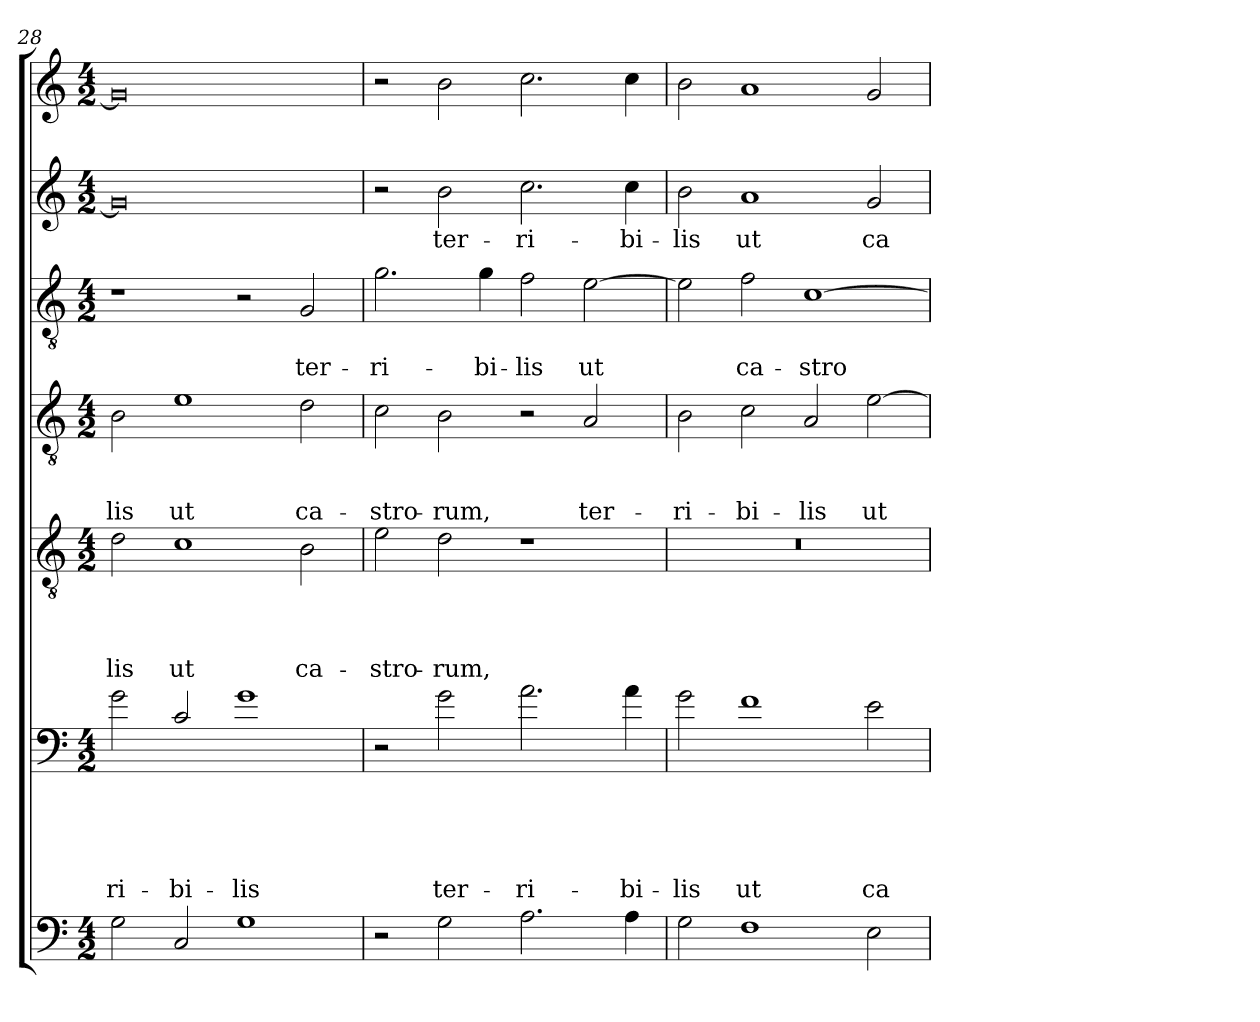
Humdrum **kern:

**kern	**kern	**text	**text	**text	**text	**text	**kern	**text	**text	**text	**text	**kern	**text	**text	**text	**kern	**text	**text	**kern	**text	**kern
*part7	*part6	*part6	*part6	*part6	*part6	*part6	*part5	*part5	*part5	*part5	*part5	*part4	*part4	*part4	*part4	*part3	*part3	*part3	*part2	*part2	*part1
*staff7	*staff6	*staff6	*staff6	*staff6	*staff6	*staff6	*staff5	*staff5	*staff5	*staff5	*staff5	*staff4	*staff4	*staff4	*staff4	*staff3	*staff3	*staff3	*staff2	*staff2	*staff1
*clefF4	*clefF4	*	*	*	*	*	*clefGv2	*	*	*	*	*clefGv2	*	*	*	*clefGv2	*	*	*clefG2	*	*clefG2
*	*ITrd8c14	*	*	*	*	*	*	*	*	*	*	*	*	*	*	*	*	*	*	*	*
*k[]	*k[]	*	*	*	*	*	*k[]	*	*	*	*	*k[]	*	*	*	*k[]	*	*	*k[]	*	*k[]
*C:	*C:	*	*	*	*	*	*C:	*	*	*	*	*C:	*	*	*	*C:	*	*	*C:	*	*C:
*M4/2	*M4/2	*	*	*	*	*	*M4/2	*	*	*	*	*M4/2	*	*	*	*M4/2	*	*	*M4/2	*	*M4/2
=28	=28	=28	=28	=28	=28	=28	=28	=28	=28	=28	=28	=28	=28	=28	=28	=28	=28	=28	=28	=28	=28
!	!	!	!	!	!	!LO:LY:b	!	!	!	!	!LO:LY:b	!	!	!	!LO:LY:b	!	!	!	!	!	!
2G\	2G\	.	.	.	.	-ri-	2d\	.	.	.	-lis	2B\	.	.	-lis	1r	.	.	0g]	.	0g]
!	!	!	!	!	!	!LO:LY:b	!	!	!	!	!LO:LY:b	!	!	!	!LO:LY:b	!	!	!	!	!	!
2C/	2C/	.	.	.	.	-bi-	1c	.	.	.	ut	1e	.	.	ut	.	.	.	.	.	.
!	!	!	!	!	!	!LO:LY:b	!	!	!	!	!	!	!	!	!	!	!	!	!	!	!
1G	1G	.	.	.	.	-lis	.	.	.	.	.	.	.	.	.	2r	.	.	.	.	.
!	!	!	!	!	!	!	!	!	!	!	!LO:LY:b	!	!	!	!LO:LY:b	!	!	!LO:LY:b	!	!	!
.	.	.	.	.	.	.	2B\	.	.	.	ca-	2d\	.	.	ca-	2G/	.	ter-	.	.	.
!!LO:LB:g=z
=29	=29	=29	=29	=29	=29	=29	=29	=29	=29	=29	=29	=29	=29	=29	=29	=29	=29	=29	=29	=29	=29
!	!	!	!	!	!	!	!	!	!	!	!LO:LY:b	!	!	!	!LO:LY:b	!	!	!LO:LY:b	!	!	!
2r	2r	.	.	.	.	.	2e\	.	.	.	-stro-	2c\	.	.	-stro-	2.g\	.	-ri-	2r	.	2r
!	!	!	!	!	!	!LO:LY:b	!	!	!	!	!LO:LY:b	!	!	!	!LO:LY:b	!	!	!	!	!LO:LY:b	!
2G\	2G\	.	.	.	.	ter-	2d\	.	.	.	-rum,	2B\	.	.	-rum,	.	.	.	2b\	ter-	2b\
!	!	!	!	!	!	!	!	!	!	!	!	!	!	!	!	!	!	!LO:LY:b	!	!	!
.	.	.	.	.	.	.	.	.	.	.	.	.	.	.	.	4g\	.	-bi-	.	.	.
!	!	!	!	!	!	!LO:LY:b	!	!	!	!	!	!	!	!	!	!	!	!LO:LY:b	!	!LO:LY:b	!
2.A\	2.A\	.	.	.	.	-ri-	1r	.	.	.	.	2r	.	.	.	2f\	.	-lis	2.cc\	-ri-	2.cc\
!	!	!	!	!	!	!	!	!	!	!	!	!	!	!	!LO:LY:b	!	!	!LO:LY:b	!	!	!
.	.	.	.	.	.	.	.	.	.	.	.	2A/	.	.	ter-	[2e\	.	ut	.	.	.
!	!	!	!	!	!	!LO:LY:b	!	!	!	!	!	!	!	!	!	!	!	!	!	!LO:LY:b	!
4A\	4A\	.	.	.	.	-bi-	.	.	.	.	.	.	.	.	.	.	.	.	4cc\	-bi-	4cc\
=30	=30	=30	=30	=30	=30	=30	=30	=30	=30	=30	=30	=30	=30	=30	=30	=30	=30	=30	=30	=30	=30
!	!	!	!	!	!	!LO:LY:b	!	!	!	!	!	!	!	!	!LO:LY:b	!	!	!	!	!LO:LY:b	!
2G\	2G\	.	.	.	.	-lis	0r	.	.	.	.	2B\	.	.	-ri-	2e\]	.	.	2b\	-lis	2b\
!	!	!	!	!	!	!LO:LY:b	!	!	!	!	!	!	!	!	!LO:LY:b	!	!	!LO:LY:b	!	!LO:LY:b	!
1F	1F	.	.	.	.	ut	.	.	.	.	.	2c\	.	.	-bi-	2f\	.	ca-	1a	ut	1a
!	!	!	!	!	!	!	!	!	!	!	!	!	!	!	!LO:LY:b	!	!	!LO:LY:b	!	!	!
.	.	.	.	.	.	.	.	.	.	.	.	2A/	.	.	-lis	[1c	.	-stro-	.	.	.
!	!	!	!	!	!	!LO:LY:b	!	!	!	!	!	!	!	!	!LO:LY:b	!	!	!	!	!LO:LY:b	!
2E\	2E\	.	.	.	.	ca-	.	.	.	.	.	[2e\	.	.	ut	.	.	.	2g/	ca-	2g/
=	=	=	=	=	=	=	=	=	=	=	=	=	=	=	=	=	=	=	=	=	=
*-	*-	*-	*-	*-	*-	*-	*-	*-	*-	*-	*-	*-	*-	*-	*-	*-	*-	*-	*-	*-	*-
